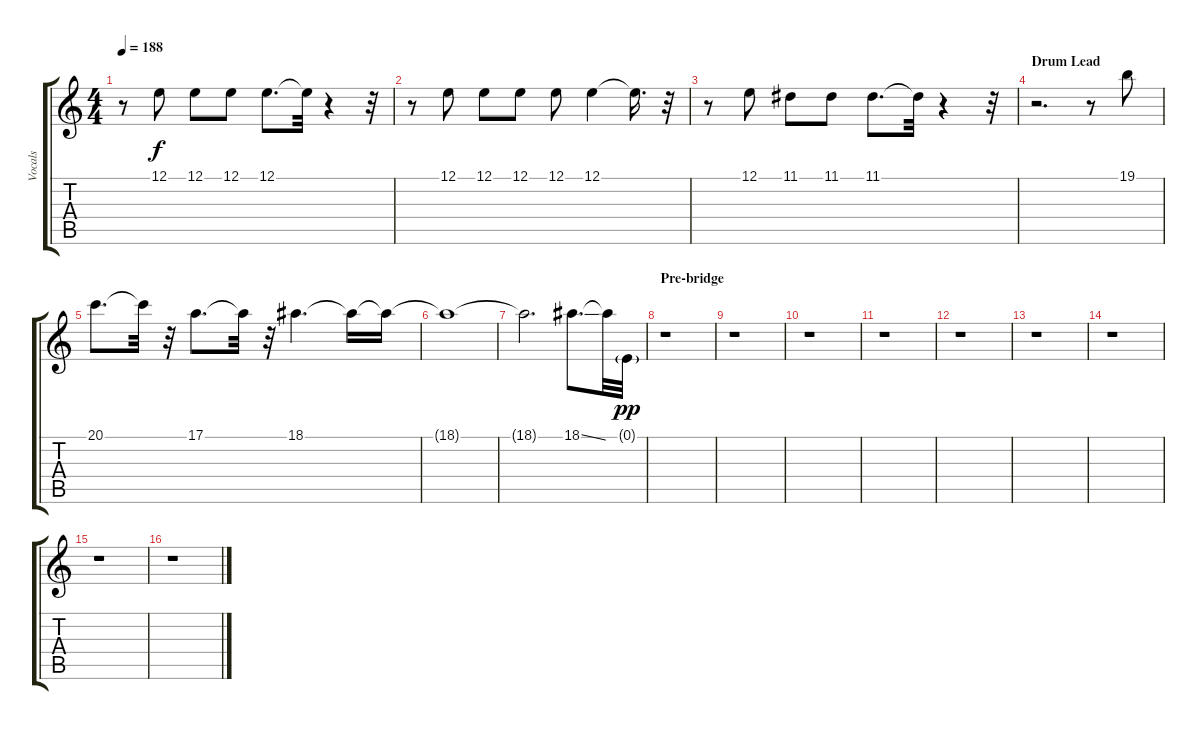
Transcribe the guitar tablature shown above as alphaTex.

\track ("Vocals" "Vocals") {instrument lead6voice}
\staff {score tabs}
\tuning (E4 B3 G3 D3 A2 E2) {hide}
\ts (4 4)
\tempo 188
\clef g2
\ks c
r.8{dy f} 12.1.8 12.1.8 12.1.8 12.1.8{d} 12.1{t}.32 r.4 r.32 |
r.8 12.1.8 12.1.8 12.1.8 12.1.8 12.1.4 12.1{t}.16{d} r.32 |
r.8 12.1.8 11.1.8 11.1.8 11.1.8{d} 11.1{t}.32 r.4 r.32 |
\section ("" "Drum Lead")
r.2{d} r.8 19.1.8 |
20.1.8{d} 20.1{t}.32 r.32 17.1.8{d} 17.1{t}.32 r.32 18.1.4{d} 18.1{t}.16 18.1{t}.16 |
18.1{t}.1 |
18.1{t}.2{d} 18.1{ss}.8{d} 18.1{t}.32 0.1{g}.32{dy pp} |
\section ("" "Pre-bridge")
r.1 |
r.1 |
r.1 |
r.1 |
r.1 |
r.1 |
r.1 |
r.1 |
r.1
